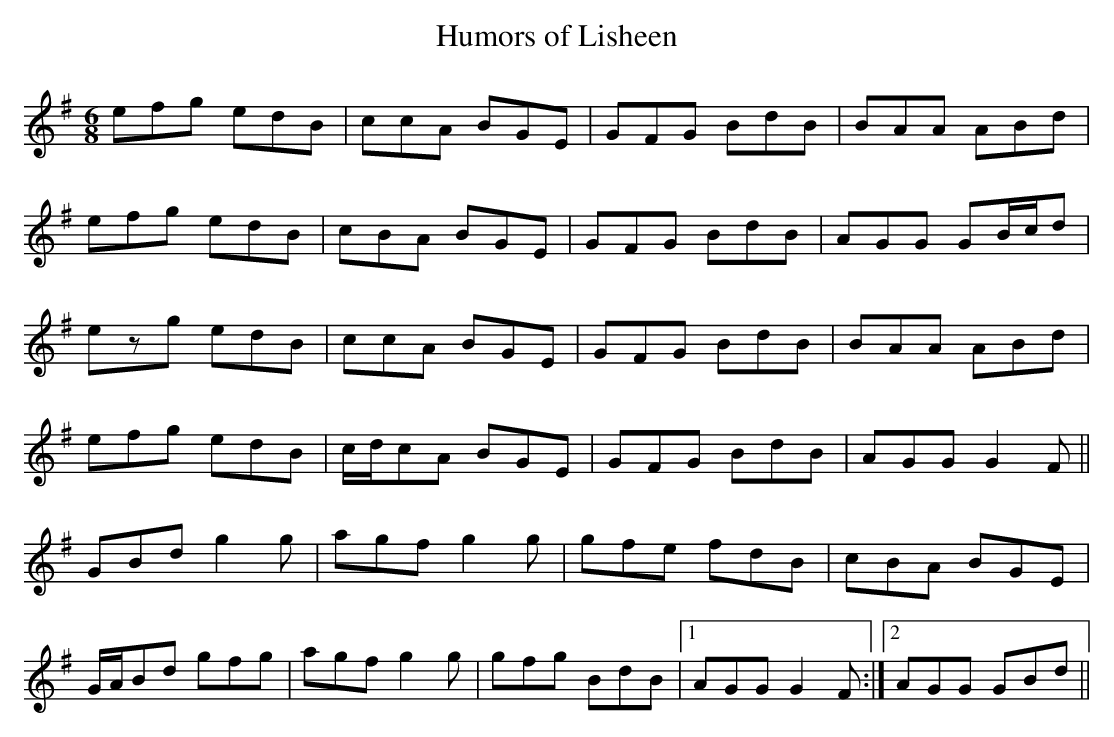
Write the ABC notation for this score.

X:1
T: Humors of Lisheen
L: 1/8
M: 6/8
K: G
efg edB|ccA BGE|GFG BdB|BAA ABd|
efg edB|cBA BGE|GFG BdB|AGG GB/c/d|
ezg edB|ccA BGE|GFG BdB|BAA ABd|
efg edB|c/d/cA BGE|GFG BdB|AGG G2F||
GBd g2g|agf g2g|gfe fdB|cBA BGE|
G/A/Bd gfg|agf g2g|gfg BdB|1 AGG G2F :|2\
AGG GBd||
